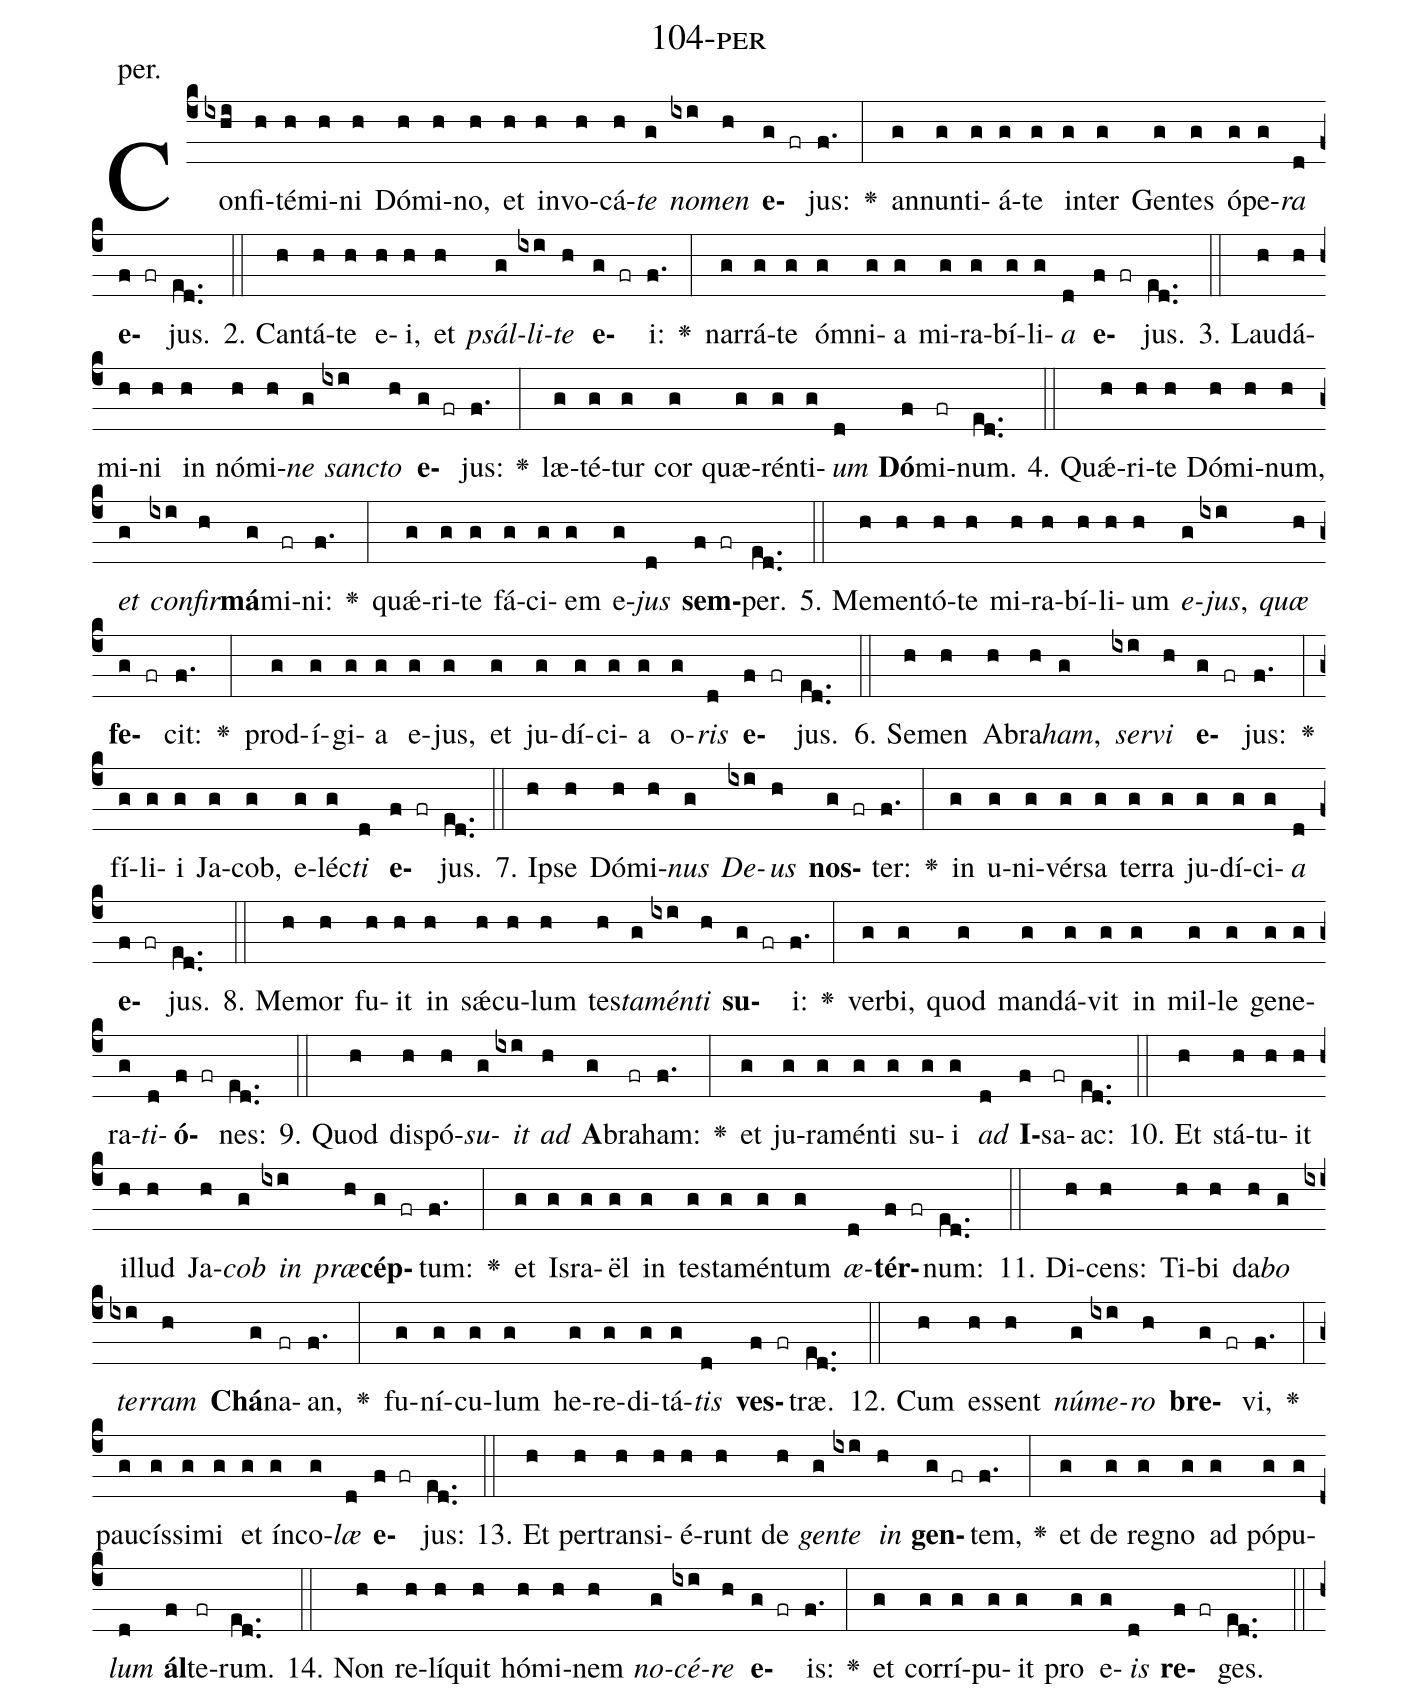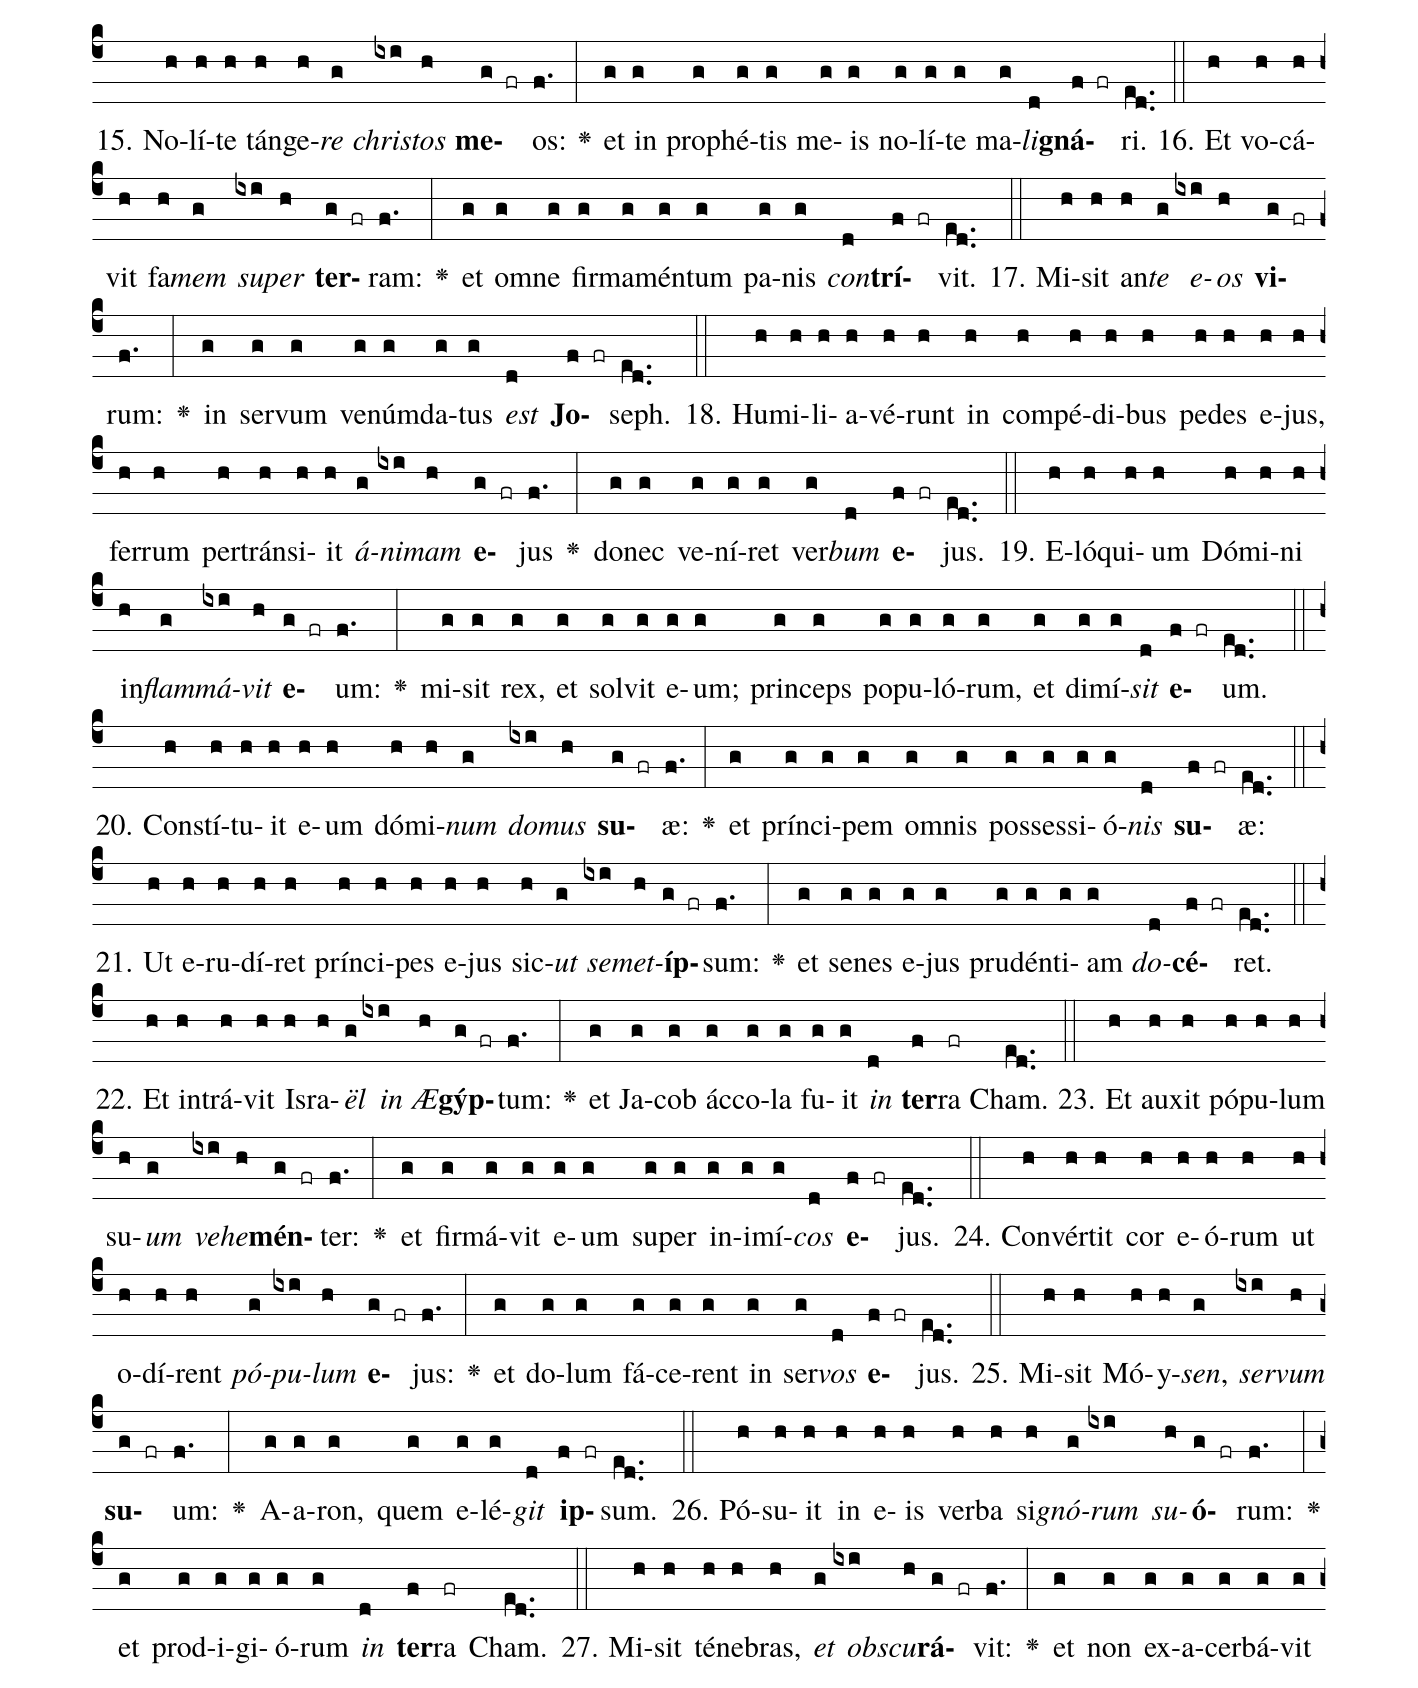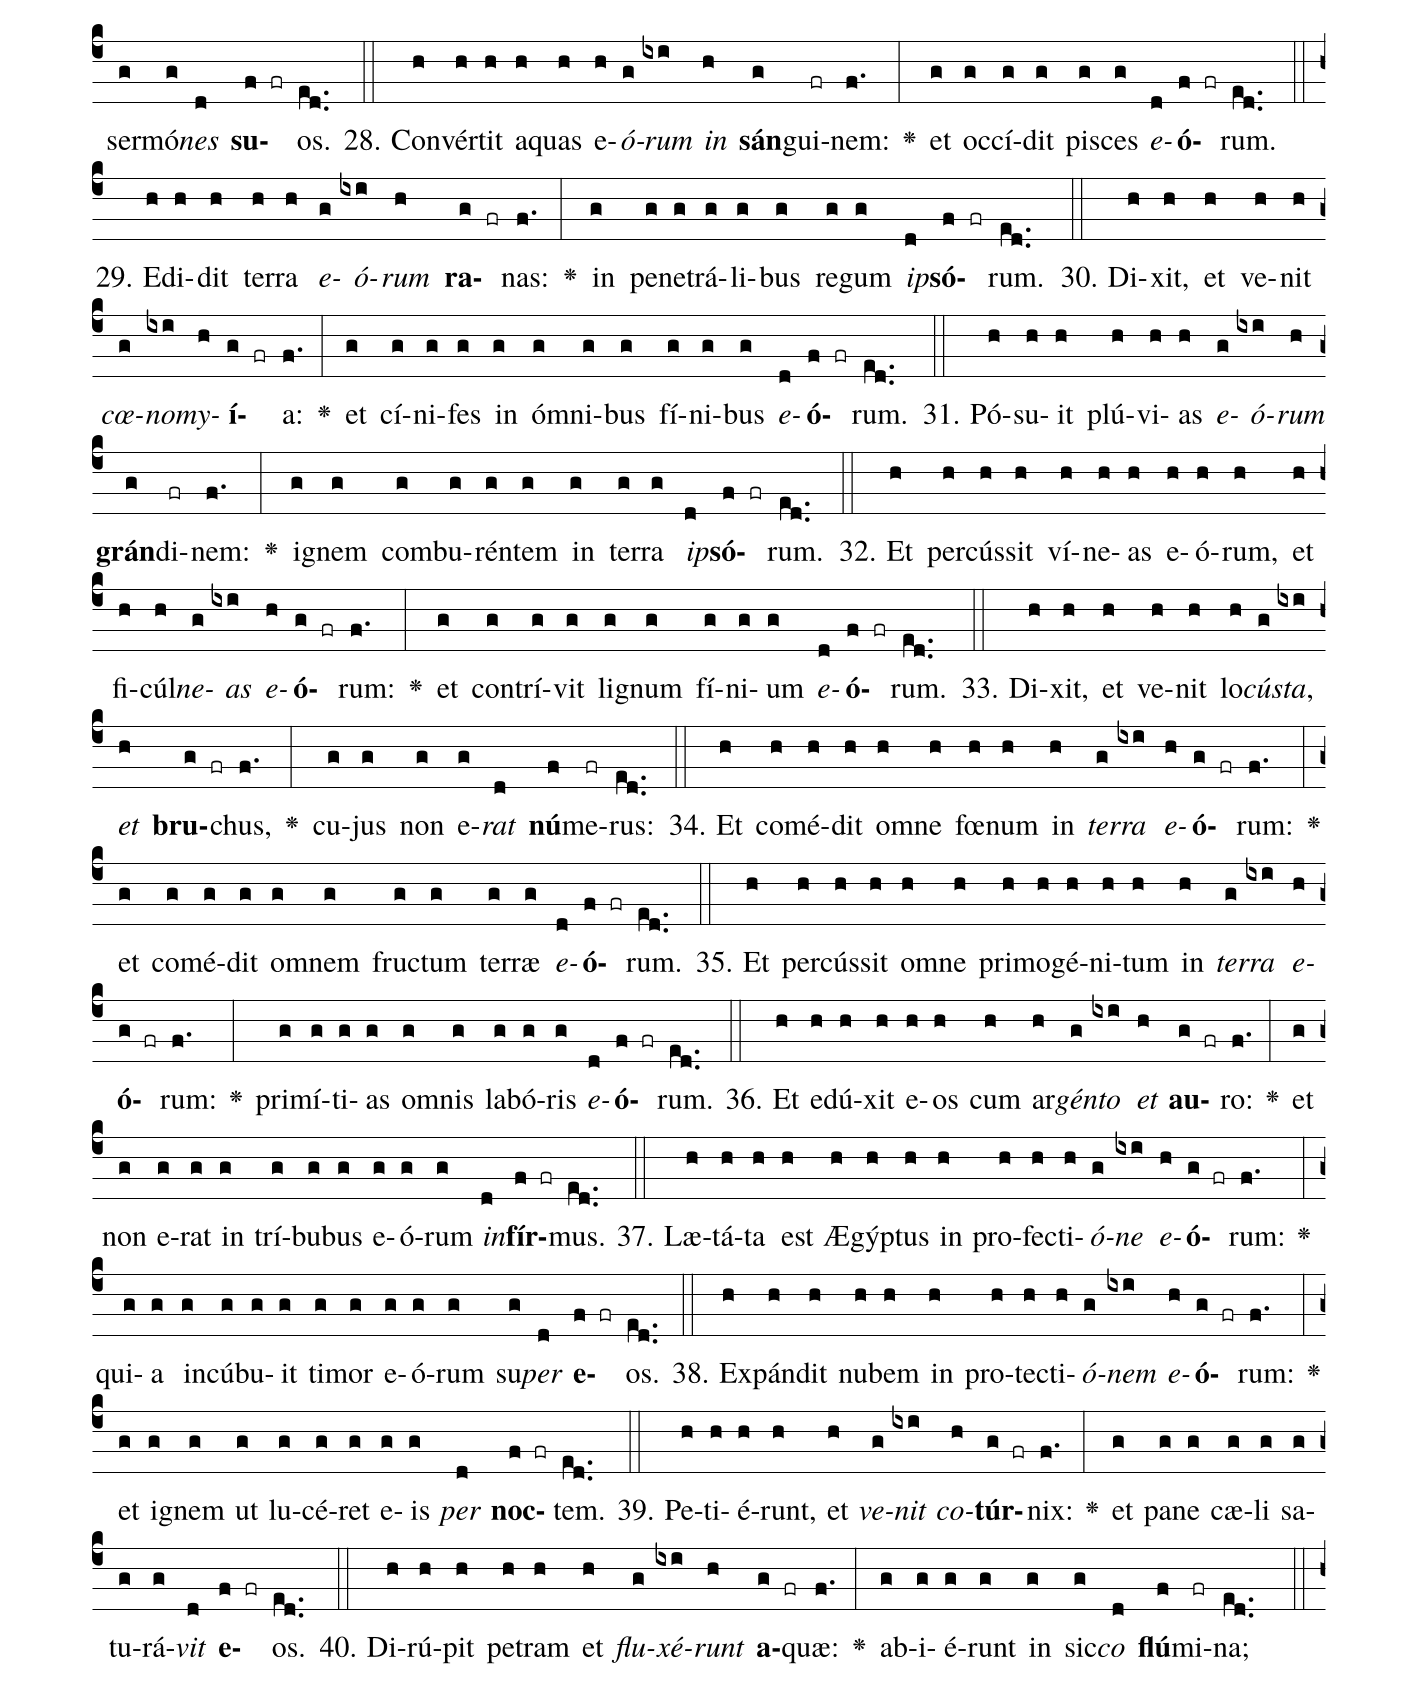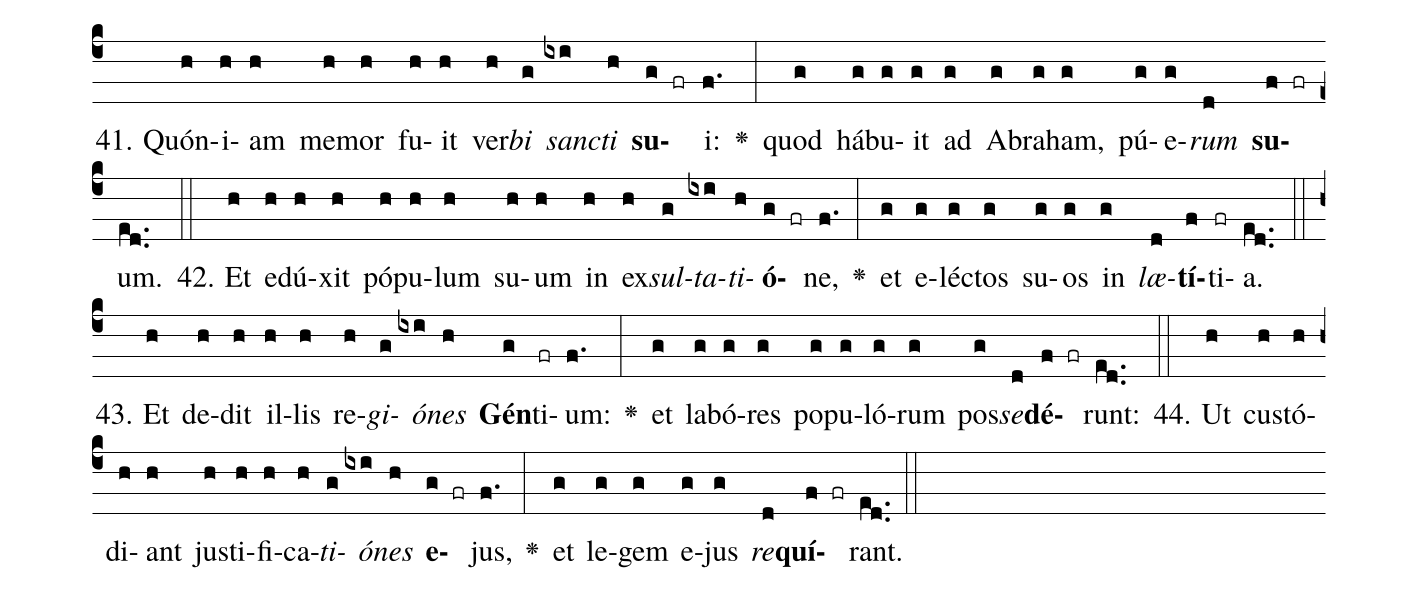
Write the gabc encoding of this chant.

name: 104-per;
annotation: per.;
%%
(c4)Con(ixhi)fi(h)té(h)mi(h)ni(h) Dó(h)mi(h)no,(h) et(h) in(h)vo(h)cá(h)<i>te</i>(g) <i>no</i>(ixi)<i>men</i>(h) <b>e</b>(g fr)jus:(f.) <v>\greheightstar</v>(:) an(g)nun(g)ti(g)á(g)te(g) in(g)ter(g) Gen(g)tes(g) ó(g)pe(g)<i>ra</i>(d) <b>e</b>(f fr)jus.(ed..) (::)
2. Can(h)tá(h)te(h) e(h)i,(h) et(h) <i>psál</i>(g)<i>li</i>(ixi)<i>te</i>(h) <b>e</b>(g fr)i:(f.) <v>\greheightstar</v>(:) nar(g)rá(g)te(g) óm(g)ni(g)a(g) mi(g)ra(g)bí(g)li(g)<i>a</i>(d) <b>e</b>(f fr)jus.(ed..) (::)
3. Lau(h)dá(h)mi(h)ni(h) in(h) nó(h)mi(h)<i>ne</i>(g) <i>sanc</i>(ixi)<i>to</i>(h) <b>e</b>(g fr)jus:(f.) <v>\greheightstar</v>(:) læ(g)té(g)tur(g) cor(g) quæ(g)rén(g)ti(g)<i>um</i>(d) <b>Dó</b>(f)mi(fr)num.(ed..) (::)
4. Quǽ(h)ri(h)te(h) Dó(h)mi(h)num,(h) <i>et</i>(g) <i>con</i>(ixi)<i>fir</i>(h)<b>má</b>(g)mi(fr)ni:(f.) <v>\greheightstar</v>(:) quǽ(g)ri(g)te(g) fá(g)ci(g)em(g) e(g)<i>jus</i>(d) <b>sem</b>(f fr)per.(ed..) (::)
5. Me(h)men(h)tó(h)te(h) mi(h)ra(h)bí(h)li(h)um(h) <i>e</i>(g)<i>jus</i>,(ixi) <i>quæ</i>(h) <b>fe</b>(g fr)cit:(f.) <v>\greheightstar</v>(:) prod(g)í(g)gi(g)a(g) e(g)jus,(g) et(g) ju(g)dí(g)ci(g)a(g) o(g)<i>ris</i>(d) <b>e</b>(f fr)jus.(ed..) (::)
6. Se(h)men(h) A(h)bra(h)<i>ham</i>,(g) <i>ser</i>(ixi)<i>vi</i>(h) <b>e</b>(g fr)jus:(f.) <v>\greheightstar</v>(:) fí(g)li(g)i(g) Ja(g)cob,(g) e(g)léc(g)<i>ti</i>(d) <b>e</b>(f fr)jus.(ed..) (::)
7. Ip(h)se(h) Dó(h)mi(h)<i>nus</i>(g) <i>De</i>(ixi)<i>us</i>(h) <b>nos</b>(g fr)ter:(f.) <v>\greheightstar</v>(:) in(g) u(g)ni(g)vér(g)sa(g) ter(g)ra(g) ju(g)dí(g)ci(g)<i>a</i>(d) <b>e</b>(f fr)jus.(ed..) (::)
8. Me(h)mor(h) fu(h)it(h) in(h) sǽ(h)cu(h)lum(h) tes(h)<i>ta</i>(g)<i>mén</i>(ixi)<i>ti</i>(h) <b>su</b>(g fr)i:(f.) <v>\greheightstar</v>(:) ver(g)bi,(g) quod(g) man(g)dá(g)vit(g) in(g) mil(g)le(g) ge(g)ne(g)ra(g)<i>ti</i>(d)<b>ó</b>(f fr)nes:(ed..) (::)
9. Quod(h) dis(h)pó(h)<i>su</i>(g)<i>it</i>(ixi) <i>ad</i>(h) <b>A</b>(g)bra(fr)ham:(f.) <v>\greheightstar</v>(:) et(g) ju(g)ra(g)mén(g)ti(g) su(g)i(g) <i>ad</i>(d) <b>I</b>(f)sa(fr)ac:(ed..) (::)
10. Et(h) stá(h)tu(h)it(h) il(h)lud(h) Ja(h)<i>cob</i>(g) <i>in</i>(ixi) <i>præ</i>(h)<b>cép</b>(g fr)tum:(f.) <v>\greheightstar</v>(:) et(g) Is(g)ra(g)ël(g) in(g) tes(g)ta(g)mén(g)tum(g) <i>æ</i>(d)<b>tér</b>(f fr)num:(ed..) (::)
11. Di(h)cens:(h) Ti(h)bi(h) da(h)<i>bo</i>(g) <i>ter</i>(ixi)<i>ram</i>(h) <b>Chá</b>(g)na(fr)an,(f.) <v>\greheightstar</v>(:) fu(g)ní(g)cu(g)lum(g) he(g)re(g)di(g)tá(g)<i>tis</i>(d) <b>ves</b>(f fr)træ.(ed..) (::)
12. Cum(h) es(h)sent(h) <i>nú</i>(g)<i>me</i>(ixi)<i>ro</i>(h) <b>bre</b>(g fr)vi,(f.) <v>\greheightstar</v>(:) pau(g)cís(g)si(g)mi(g) et(g) ín(g)co(g)<i>læ</i>(d) <b>e</b>(f fr)jus:(ed..) (::)
13. Et(h) per(h)trans(h)i(h)é(h)runt(h) de(h) <i>gen</i>(g)<i>te</i>(ixi) <i>in</i>(h) <b>gen</b>(g fr)tem,(f.) <v>\greheightstar</v>(:) et(g) de(g) re(g)gno(g) ad(g) pó(g)pu(g)<i>lum</i>(d) <b>ál</b>(f)te(fr)rum.(ed..) (::)
14. Non(h) re(h)lí(h)quit(h) hó(h)mi(h)nem(h) <i>no</i>(g)<i>cé</i>(ixi)<i>re</i>(h) <b>e</b>(g fr)is:(f.) <v>\greheightstar</v>(:) et(g) cor(g)rí(g)pu(g)it(g) pro(g) e(g)<i>is</i>(d) <b>re</b>(f fr)ges.(ed..) (::)
15. No(h)lí(h)te(h) tán(h)ge(h)<i>re</i>(g) <i>chris</i>(ixi)<i>tos</i>(h) <b>me</b>(g fr)os:(f.) <v>\greheightstar</v>(:) et(g) in(g) pro(g)phé(g)tis(g) me(g)is(g) no(g)lí(g)te(g) ma(g)<i>li</i>(d)<b>gná</b>(f fr)ri.(ed..) (::)
16. Et(h) vo(h)cá(h)vit(h) fa(h)<i>mem</i>(g) <i>su</i>(ixi)<i>per</i>(h) <b>ter</b>(g fr)ram:(f.) <v>\greheightstar</v>(:) et(g) om(g)ne(g) fir(g)ma(g)mén(g)tum(g) pa(g)nis(g) <i>con</i>(d)<b>trí</b>(f fr)vit.(ed..) (::)
17. Mi(h)sit(h) an(h)<i>te</i>(g) <i>e</i>(ixi)<i>os</i>(h) <b>vi</b>(g fr)rum:(f.) <v>\greheightstar</v>(:) in(g) ser(g)vum(g) ve(g)núm(g)da(g)tus(g) <i>est</i>(d) <b>Jo</b>(f fr)seph.(ed..) (::)
18. Hu(h)mi(h)li(h)a(h)vé(h)runt(h) in(h) com(h)pé(h)di(h)bus(h) pe(h)des(h) e(h)jus,(h) fer(h)rum(h) per(h)tráns(h)i(h)it(h) <i>á</i>(g)<i>ni</i>(ixi)<i>mam</i>(h) <b>e</b>(g fr)jus(f.) <v>\greheightstar</v>(:) do(g)nec(g) ve(g)ní(g)ret(g) ver(g)<i>bum</i>(d) <b>e</b>(f fr)jus.(ed..) (::)
19. E(h)ló(h)qui(h)um(h) Dó(h)mi(h)ni(h) in(h)<i>flam</i>(g)<i>má</i>(ixi)<i>vit</i>(h) <b>e</b>(g fr)um:(f.) <v>\greheightstar</v>(:) mi(g)sit(g) rex,(g) et(g) sol(g)vit(g) e(g)um;(g) prin(g)ceps(g) po(g)pu(g)ló(g)rum,(g) et(g) di(g)mí(g)<i>sit</i>(d) <b>e</b>(f fr)um.(ed..) (::)
20. Con(h)stí(h)tu(h)it(h) e(h)um(h) dó(h)mi(h)<i>num</i>(g) <i>do</i>(ixi)<i>mus</i>(h) <b>su</b>(g fr)æ:(f.) <v>\greheightstar</v>(:) et(g) prín(g)ci(g)pem(g) om(g)nis(g) pos(g)ses(g)si(g)ó(g)<i>nis</i>(d) <b>su</b>(f fr)æ:(ed..) (::)
21. Ut(h) e(h)ru(h)dí(h)ret(h) prín(h)ci(h)pes(h) e(h)jus(h) sic(h)<i>ut</i>(g) <i>se</i>(ixi)<i>met</i>(h)<b>íp</b>(g fr)sum:(f.) <v>\greheightstar</v>(:) et(g) se(g)nes(g) e(g)jus(g) pru(g)dén(g)ti(g)am(g) <i>do</i>(d)<b>cé</b>(f fr)ret.(ed..) (::)
22. Et(h) in(h)trá(h)vit(h) Is(h)ra(h)<i>ël</i>(g) <i>in</i>(ixi) <i>Æ</i>(h)<b>gýp</b>(g fr)tum:(f.) <v>\greheightstar</v>(:) et(g) Ja(g)cob(g) ác(g)co(g)la(g) fu(g)it(g) <i>in</i>(d) <b>ter</b>(f)ra(fr) Cham.(ed..) (::)
23. Et(h) au(h)xit(h) pó(h)pu(h)lum(h) su(h)<i>um</i>(g) <i>ve</i>(ixi)<i>he</i>(h)<b>mén</b>(g fr)ter:(f.) <v>\greheightstar</v>(:) et(g) fir(g)má(g)vit(g) e(g)um(g) su(g)per(g) in(g)i(g)mí(g)<i>cos</i>(d) <b>e</b>(f fr)jus.(ed..) (::)
24. Con(h)vér(h)tit(h) cor(h) e(h)ó(h)rum(h) ut(h) o(h)dí(h)rent(h) <i>pó</i>(g)<i>pu</i>(ixi)<i>lum</i>(h) <b>e</b>(g fr)jus:(f.) <v>\greheightstar</v>(:) et(g) do(g)lum(g) fá(g)ce(g)rent(g) in(g) ser(g)<i>vos</i>(d) <b>e</b>(f fr)jus.(ed..) (::)
25. Mi(h)sit(h) Mó(h)y(h)<i>sen</i>,(g) <i>ser</i>(ixi)<i>vum</i>(h) <b>su</b>(g fr)um:(f.) <v>\greheightstar</v>(:) A(g)a(g)ron,(g) quem(g) e(g)lé(g)<i>git</i>(d) <b>ip</b>(f fr)sum.(ed..) (::)
26. Pó(h)su(h)it(h) in(h) e(h)is(h) ver(h)ba(h) si(h)<i>gnó</i>(g)<i>rum</i>(ixi) <i>su</i>(h)<b>ó</b>(g fr)rum:(f.) <v>\greheightstar</v>(:) et(g) prod(g)i(g)gi(g)ó(g)rum(g) <i>in</i>(d) <b>ter</b>(f)ra(fr) Cham.(ed..) (::)
27. Mi(h)sit(h) té(h)ne(h)bras,(h) <i>et</i>(g) <i>obs</i>(ixi)<i>cu</i>(h)<b>rá</b>(g fr)vit:(f.) <v>\greheightstar</v>(:) et(g) non(g) ex(g)a(g)cer(g)bá(g)vit(g) ser(g)mó(g)<i>nes</i>(d) <b>su</b>(f fr)os.(ed..) (::)
28. Con(h)vér(h)tit(h) a(h)quas(h) e(h)<i>ó</i>(g)<i>rum</i>(ixi) <i>in</i>(h) <b>sán</b>(g)gui(fr)nem:(f.) <v>\greheightstar</v>(:) et(g) oc(g)cí(g)dit(g) pi(g)sces(g) <i>e</i>(d)<b>ó</b>(f fr)rum.(ed..) (::)
29. E(h)di(h)dit(h) ter(h)ra(h) <i>e</i>(g)<i>ó</i>(ixi)<i>rum</i>(h) <b>ra</b>(g fr)nas:(f.) <v>\greheightstar</v>(:) in(g) pe(g)ne(g)trá(g)li(g)bus(g) re(g)gum(g) <i>ip</i>(d)<b>só</b>(f fr)rum.(ed..) (::)
30. Di(h)xit,(h) et(h) ve(h)nit(h) <i>cœ</i>(g)<i>no</i>(ixi)<i>my</i>(h)<b>í</b>(g fr)a:(f.) <v>\greheightstar</v>(:) et(g) cí(g)ni(g)fes(g) in(g) óm(g)ni(g)bus(g) fí(g)ni(g)bus(g) <i>e</i>(d)<b>ó</b>(f fr)rum.(ed..) (::)
31. Pó(h)su(h)it(h) plú(h)vi(h)as(h) <i>e</i>(g)<i>ó</i>(ixi)<i>rum</i>(h) <b>grán</b>(g)di(fr)nem:(f.) <v>\greheightstar</v>(:) i(g)gnem(g) com(g)bu(g)rén(g)tem(g) in(g) ter(g)ra(g) <i>ip</i>(d)<b>só</b>(f fr)rum.(ed..) (::)
32. Et(h) per(h)cús(h)sit(h) ví(h)ne(h)as(h) e(h)ó(h)rum,(h) et(h) fi(h)cúl(h)<i>ne</i>(g)<i>as</i>(ixi) <i>e</i>(h)<b>ó</b>(g fr)rum:(f.) <v>\greheightstar</v>(:) et(g) con(g)trí(g)vit(g) li(g)gnum(g) fí(g)ni(g)um(g) <i>e</i>(d)<b>ó</b>(f fr)rum.(ed..) (::)
33. Di(h)xit,(h) et(h) ve(h)nit(h) lo(h)<i>cús</i>(g)<i>ta</i>,(ixi) <i>et</i>(h) <b>bru</b>(g fr)chus,(f.) <v>\greheightstar</v>(:) cu(g)jus(g) non(g) e(g)<i>rat</i>(d) <b>nú</b>(f)me(fr)rus:(ed..) (::)
34. Et(h) com(h)é(h)dit(h) om(h)ne(h) fœ(h)num(h) in(h) <i>ter</i>(g)<i>ra</i>(ixi) <i>e</i>(h)<b>ó</b>(g fr)rum:(f.) <v>\greheightstar</v>(:) et(g) com(g)é(g)dit(g) om(g)nem(g) fruc(g)tum(g) ter(g)ræ(g) <i>e</i>(d)<b>ó</b>(f fr)rum.(ed..) (::)
35. Et(h) per(h)cús(h)sit(h) om(h)ne(h) pri(h)mo(h)gé(h)ni(h)tum(h) in(h) <i>ter</i>(g)<i>ra</i>(ixi) <i>e</i>(h)<b>ó</b>(g fr)rum:(f.) <v>\greheightstar</v>(:) pri(g)mí(g)ti(g)as(g) om(g)nis(g) la(g)bó(g)ris(g) <i>e</i>(d)<b>ó</b>(f fr)rum.(ed..) (::)
36. Et(h) e(h)dú(h)xit(h) e(h)os(h) cum(h) ar(h)<i>gén</i>(g)<i>to</i>(ixi) <i>et</i>(h) <b>au</b>(g fr)ro:(f.) <v>\greheightstar</v>(:) et(g) non(g) e(g)rat(g) in(g) trí(g)bu(g)bus(g) e(g)ó(g)rum(g) <i>in</i>(d)<b>fír</b>(f fr)mus.(ed..) (::)
37. Læ(h)tá(h)ta(h) est(h) Æ(h)gýp(h)tus(h) in(h) pro(h)fec(h)ti(h)<i>ó</i>(g)<i>ne</i>(ixi) <i>e</i>(h)<b>ó</b>(g fr)rum:(f.) <v>\greheightstar</v>(:) qui(g)a(g) in(g)cú(g)bu(g)it(g) ti(g)mor(g) e(g)ó(g)rum(g) su(g)<i>per</i>(d) <b>e</b>(f fr)os.(ed..) (::)
38. Ex(h)pán(h)dit(h) nu(h)bem(h) in(h) pro(h)tec(h)ti(h)<i>ó</i>(g)<i>nem</i>(ixi) <i>e</i>(h)<b>ó</b>(g fr)rum:(f.) <v>\greheightstar</v>(:) et(g) i(g)gnem(g) ut(g) lu(g)cé(g)ret(g) e(g)is(g) <i>per</i>(d) <b>noc</b>(f fr)tem.(ed..) (::)
39. Pe(h)ti(h)é(h)runt,(h) et(h) <i>ve</i>(g)<i>nit</i>(ixi) <i>co</i>(h)<b>túr</b>(g fr)nix:(f.) <v>\greheightstar</v>(:) et(g) pa(g)ne(g) cæ(g)li(g) sa(g)tu(g)rá(g)<i>vit</i>(d) <b>e</b>(f fr)os.(ed..) (::)
40. Di(h)rú(h)pit(h) pe(h)tram(h) et(h) <i>flu</i>(g)<i>xé</i>(ixi)<i>runt</i>(h) <b>a</b>(g fr)quæ:(f.) <v>\greheightstar</v>(:) ab(g)i(g)é(g)runt(g) in(g) sic(g)<i>co</i>(d) <b>flú</b>(f)mi(fr)na;(ed..) (::)
41. Quón(h)i(h)am(h) me(h)mor(h) fu(h)it(h) ver(h)<i>bi</i>(g) <i>sanc</i>(ixi)<i>ti</i>(h) <b>su</b>(g fr)i:(f.) <v>\greheightstar</v>(:) quod(g) há(g)bu(g)it(g) ad(g) A(g)bra(g)ham,(g) pú(g)e(g)<i>rum</i>(d) <b>su</b>(f fr)um.(ed..) (::)
42. Et(h) e(h)dú(h)xit(h) pó(h)pu(h)lum(h) su(h)um(h) in(h) ex(h)<i>sul</i>(g)<i>ta</i>(ixi)<i>ti</i>(h)<b>ó</b>(g fr)ne,(f.) <v>\greheightstar</v>(:) et(g) e(g)léc(g)tos(g) su(g)os(g) in(g) <i>læ</i>(d)<b>tí</b>(f)ti(fr)a.(ed..) (::)
43. Et(h) de(h)dit(h) il(h)lis(h) re(h)<i>gi</i>(g)<i>ó</i>(ixi)<i>nes</i>(h) <b>Gén</b>(g)ti(fr)um:(f.) <v>\greheightstar</v>(:) et(g) la(g)bó(g)res(g) po(g)pu(g)ló(g)rum(g) pos(g)<i>se</i>(d)<b>dé</b>(f fr)runt:(ed..) (::)
44. Ut(h) cus(h)tó(h)di(h)ant(h) jus(h)ti(h)fi(h)ca(h)<i>ti</i>(g)<i>ó</i>(ixi)<i>nes</i>(h) <b>e</b>(g fr)jus,(f.) <v>\greheightstar</v>(:) et(g) le(g)gem(g) e(g)jus(g) <i>re</i>(d)<b>quí</b>(f fr)rant.(ed..) (::)
